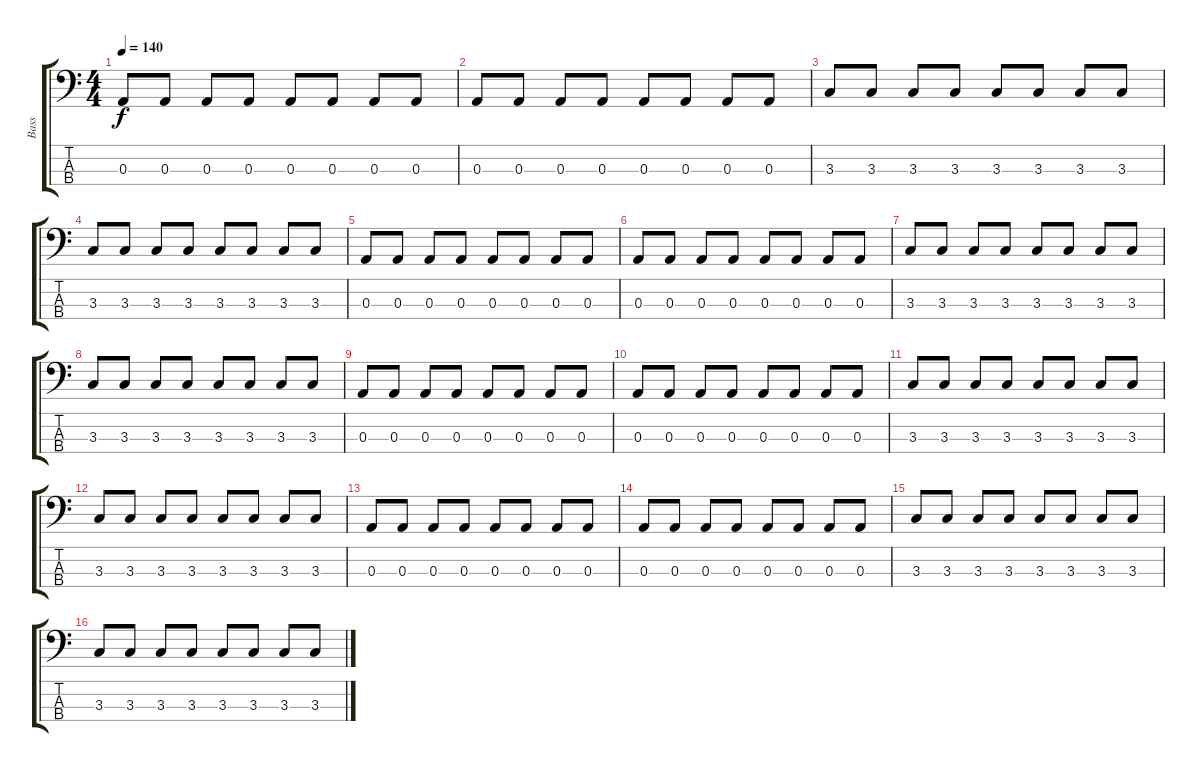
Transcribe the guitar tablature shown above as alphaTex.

\track ("Bass" "Bass") {instrument electricbassfinger}
\staff {score tabs}
\tuning (G2 D2 A1 E1) {hide}
\ts (4 4)
\tempo 140
\clef f4
\ks c
0.3.8{dy f} 0.3.8 0.3.8 0.3.8 0.3.8 0.3.8 0.3.8 0.3.8 |
0.3.8 0.3.8 0.3.8 0.3.8 0.3.8 0.3.8 0.3.8 0.3.8 |
3.3.8 3.3.8 3.3.8 3.3.8 3.3.8 3.3.8 3.3.8 3.3.8 |
3.3.8 3.3.8 3.3.8 3.3.8 3.3.8 3.3.8 3.3.8 3.3.8 |
0.3.8 0.3.8 0.3.8 0.3.8 0.3.8 0.3.8 0.3.8 0.3.8 |
0.3.8 0.3.8 0.3.8 0.3.8 0.3.8 0.3.8 0.3.8 0.3.8 |
3.3.8 3.3.8 3.3.8 3.3.8 3.3.8 3.3.8 3.3.8 3.3.8 |
3.3.8 3.3.8 3.3.8 3.3.8 3.3.8 3.3.8 3.3.8 3.3.8 |
0.3.8 0.3.8 0.3.8 0.3.8 0.3.8 0.3.8 0.3.8 0.3.8 |
0.3.8 0.3.8 0.3.8 0.3.8 0.3.8 0.3.8 0.3.8 0.3.8 |
3.3.8 3.3.8 3.3.8 3.3.8 3.3.8 3.3.8 3.3.8 3.3.8 |
3.3.8 3.3.8 3.3.8 3.3.8 3.3.8 3.3.8 3.3.8 3.3.8 |
0.3.8 0.3.8 0.3.8 0.3.8 0.3.8 0.3.8 0.3.8 0.3.8 |
0.3.8 0.3.8 0.3.8 0.3.8 0.3.8 0.3.8 0.3.8 0.3.8 |
3.3.8 3.3.8 3.3.8 3.3.8 3.3.8 3.3.8 3.3.8 3.3.8 |
3.3.8 3.3.8 3.3.8 3.3.8 3.3.8 3.3.8 3.3.8 3.3.8
